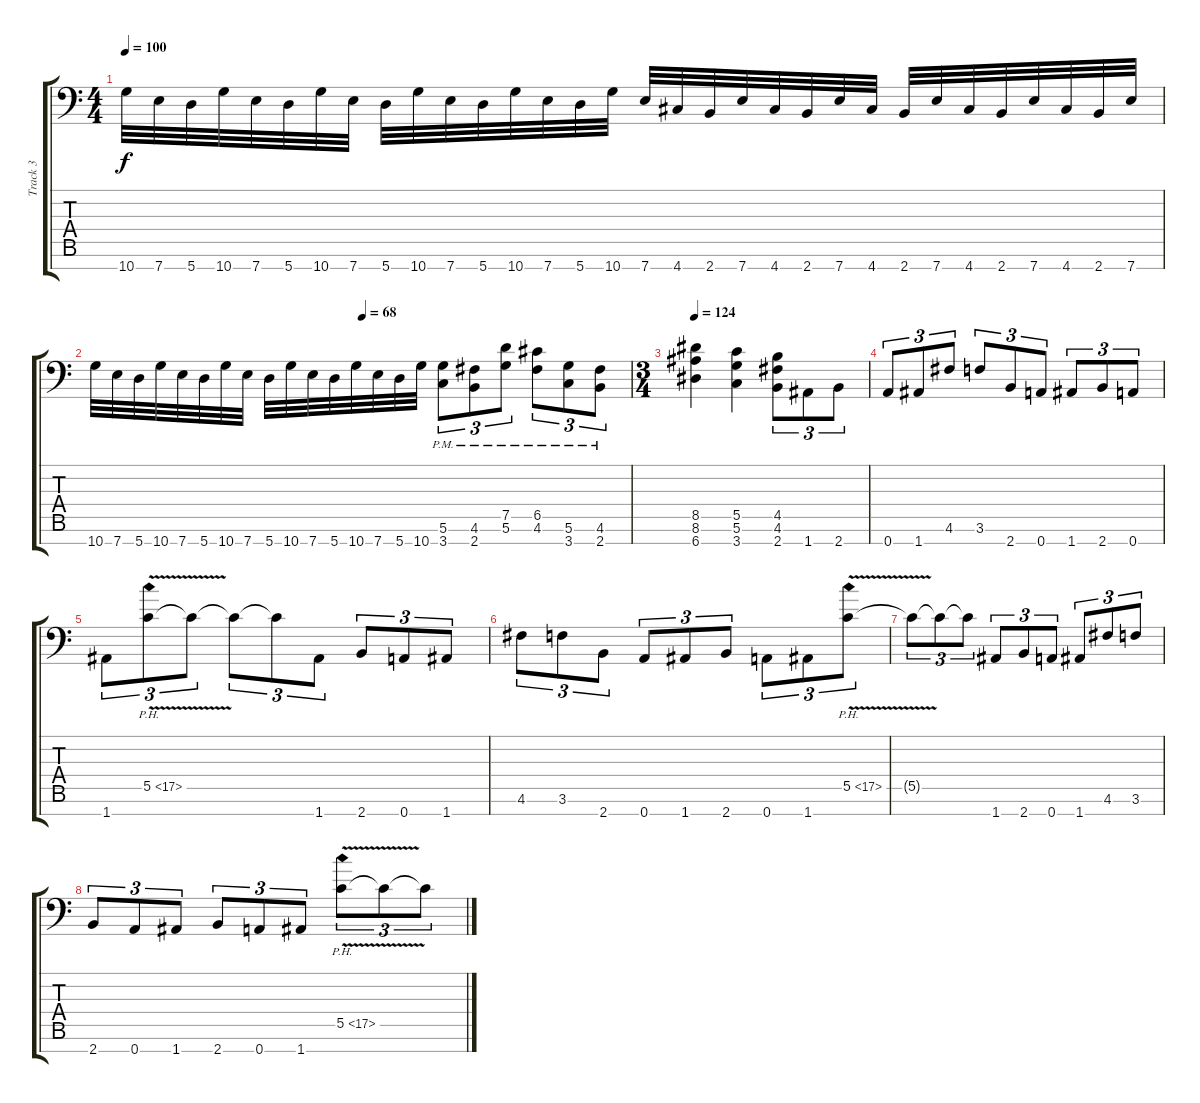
\track ("Track 3" "Track 3") {instrument distortionguitar}
\staff {score tabs}
\tuning (D4 A3 F3 C3 G2 D2 A1) {hide}
\ts (4 4)
\tempo 100
\clef f4
\ks c
10.7.32{dy f} 7.7.32 5.7.32 10.7.32 7.7.32 5.7.32 10.7.32 7.7.32 5.7.32 10.7.32 7.7.32 5.7.32 10.7.32 7.7.32 5.7.32 10.7.32 7.7.32 4.7.32 2.7.32 7.7.32 4.7.32 2.7.32 7.7.32 4.7.32 2.7.32 7.7.32 4.7.32 2.7.32 7.7.32 4.7.32 2.7.32 7.7.32 |
\tempo (68 0.5)
10.7.32 7.7.32 5.7.32 10.7.32 7.7.32 5.7.32 10.7.32 7.7.32 5.7.32 10.7.32 7.7.32 5.7.32 10.7.32 7.7.32 5.7.32 10.7.32 (5.6{pm} 3.7{pm}).8{tu (3 2)} (4.6{pm} 2.7{pm}).8{tu (3 2)} (7.5{pm} 5.6{pm}).8{tu (3 2)} (6.5{pm} 4.6{pm}).8{tu (3 2)} (5.6{pm} 3.7{pm}).8{tu (3 2)} (4.6{pm} 2.7{pm}).8{tu (3 2)} |
\ts (3 4)
\tempo 124
(8.5 8.6 6.7).4 (5.5 5.6 3.7).4 (4.5 4.6 2.7).8{tu (3 2)} 1.7.8{tu (3 2)} 2.7.8{tu (3 2)} |
0.7.8{tu (3 2)} 1.7.8{tu (3 2)} 4.6.8{tu (3 2)} 3.6.8{tu (3 2)} 2.7.8{tu (3 2)} 0.7.8{tu (3 2)} 1.7.8{tu (3 2)} 2.7.8{tu (3 2)} 0.7.8{tu (3 2)} |
1.7.8{tu (3 2)} 5.5{ph 12 v}.8{tu (3 2)} 5.5{t}.8{tu (3 2)} 5.5{t}.8{tu (3 2)} 5.5{t}.8{tu (3 2)} 1.7.8{tu (3 2)} 2.7.8{tu (3 2)} 0.7.8{tu (3 2)} 1.7.8{tu (3 2)} |
4.6.8{tu (3 2)} 3.6.8{tu (3 2)} 2.7.8{tu (3 2)} 0.7.8{tu (3 2)} 1.7.8{tu (3 2)} 2.7.8{tu (3 2)} 0.7.8{tu (3 2)} 1.7.8{tu (3 2)} 5.5{ph 12 v}.8{tu (3 2)} |
5.5{t}.8{tu (3 2)} 5.5{t}.8{tu (3 2)} 5.5{t}.8{tu (3 2)} 1.7.8{tu (3 2)} 2.7.8{tu (3 2)} 0.7.8{tu (3 2)} 1.7.8{tu (3 2)} 4.6.8{tu (3 2)} 3.6.8{tu (3 2)} |
2.7.8{tu (3 2)} 0.7.8{tu (3 2)} 1.7.8{tu (3 2)} 2.7.8{tu (3 2)} 0.7.8{tu (3 2)} 1.7.8{tu (3 2)} 5.5{ph 12 v}.8{tu (3 2)} 5.5{t}.8{tu (3 2)} 5.5{t}.8{tu (3 2)}
